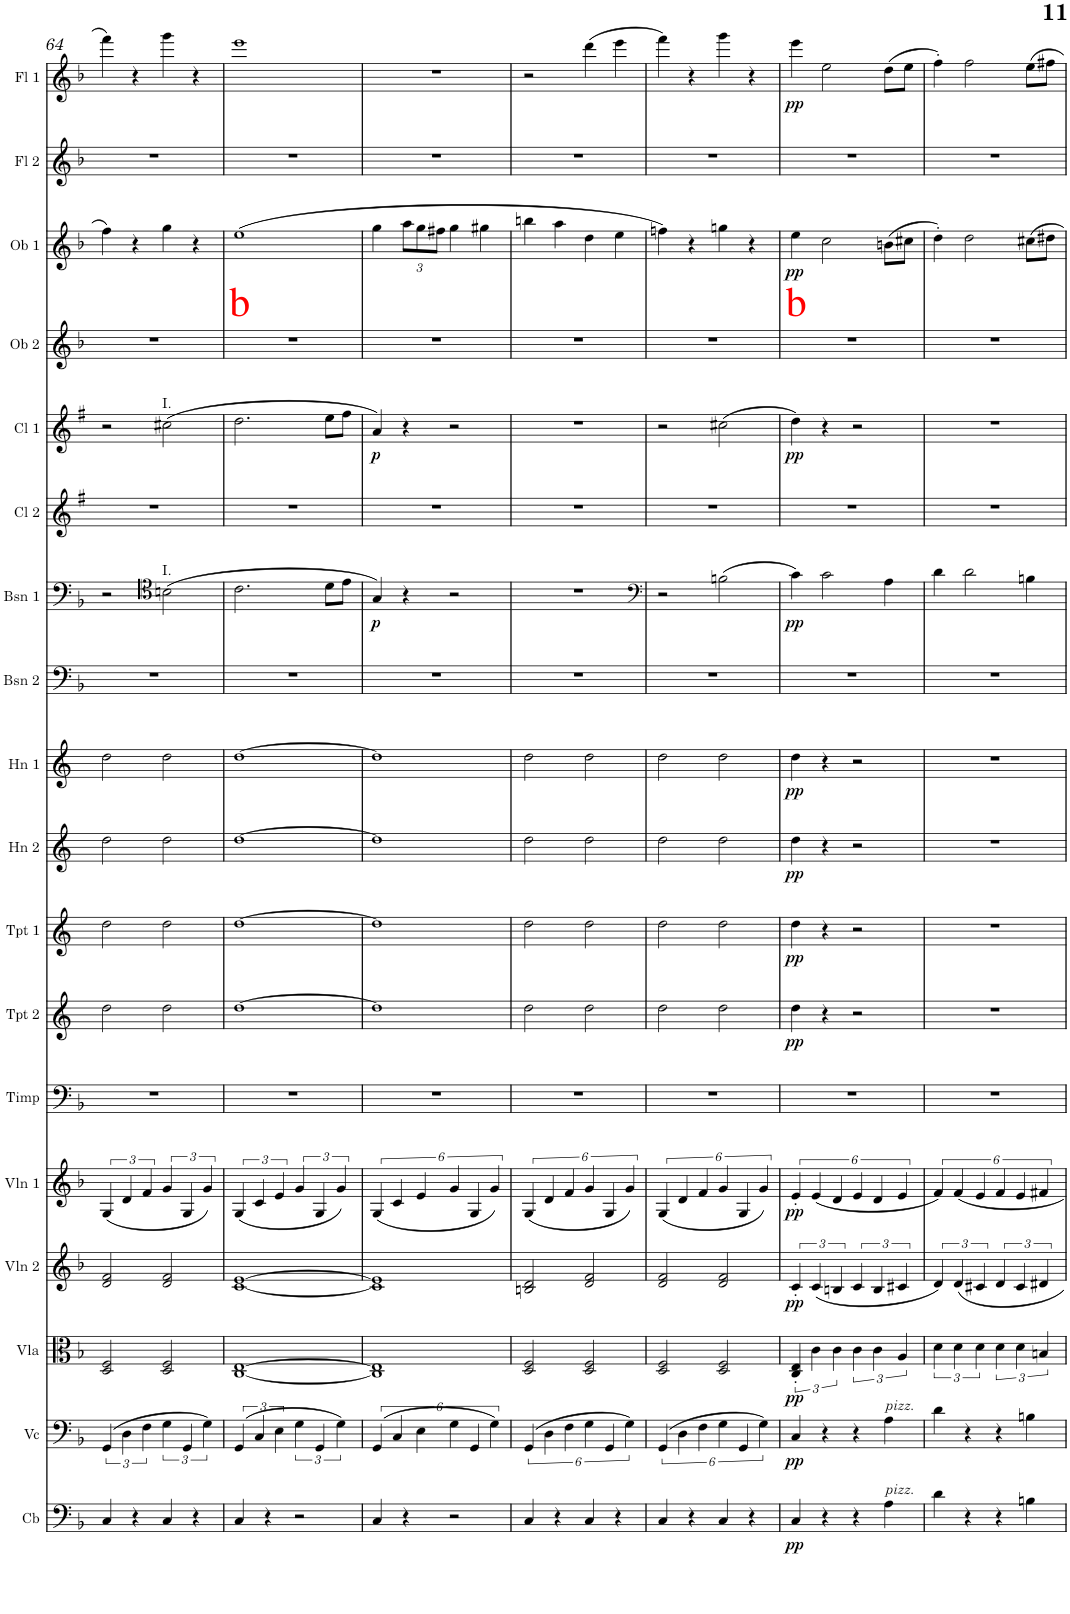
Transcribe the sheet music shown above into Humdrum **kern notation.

**kern	**dynam	**kern	**dynam	**kern	**dynam	**kern	**dynam	**kern	**dynam	**kern	**kern	**dynam	**kern	**dynam	**kern	**dynam	**kern	**dynam	**kern	**kern	**dynam	**kern	**kern	**dynam	**kern	**kern	**text	**dynam	**kern	**kern	**dynam
*part18	*part18	*part17	*part17	*part16	*part16	*part15	*part15	*part14	*part14	*part13	*part12	*part12	*part11	*part11	*part10	*part10	*part9	*part9	*part8	*part7	*part7	*part6	*part5	*part5	*part4	*part3	*part3	*part3	*part2	*part1	*part1
*staff18	*staff18	*staff17	*staff17	*staff16	*staff16	*staff15	*staff15	*staff14	*staff14	*staff13	*staff12	*staff12	*staff11	*staff11	*staff10	*staff10	*staff9	*staff9	*staff8	*staff7	*staff7	*staff6	*staff5	*staff5	*staff4	*staff3	*staff3	*staff3	*staff2	*staff1	*staff1
*I"Contrabass	*	*I"Violoncello	*	*I"Viola	*	*I"Violin 2	*	*I"Violin 1	*	*I"Timpani	*I"F Trumpet 2	*	*I"F Trumpet 1	*	*I"F Horn 2	*	*I"F Horn 1	*	*I"Bassoon 2	*I"Bassoon 1	*	*I"Bb Clarinet 2	*I"Bb Clarinet 1	*	*I"Oboe 2	*I"Oboe 1	*	*	*I"Flute 2	*I"Flute 1	*
*I'Cb	*	*I'Vc	*	*I'Vla	*	*I'Vln 2	*	*I'Vln 1	*	*I'Timp	*I'Tpt 2	*	*I'Tpt 1	*	*I'Hn 2	*	*I'Hn 1	*	*I'Bsn 2	*I'Bsn 1	*	*I'Cl 2	*I'Cl 1	*	*I'Ob 2	*I'Ob 1	*	*	*I'Fl 2	*I'Fl 1	*
!!LO:PB:g=z
*clefF4	*	*clefF4	*	*clefC3	*	*clefG2	*	*clefG2	*	*clefF4	*clefG2	*	*clefG2	*	*clefG2	*	*clefG2	*	*clefF4	*clefF4	*	*clefG2	*clefG2	*	*clefG2	*clefG2	*	*	*clefG2	*clefG2	*
*Trd7c12	*	*	*	*	*	*	*	*	*	*	*Trd-3c-5	*	*Trd-3c-5	*	*Trd4c7	*	*Trd4c7	*	*	*	*	*Trd1c2	*Trd1c2	*	*	*	*	*	*	*	*
*k[b-]	*	*k[b-]	*	*k[b-]	*	*k[b-]	*	*k[b-]	*	*k[b-]	*k[]	*	*k[]	*	*k[]	*	*k[]	*	*k[b-]	*k[b-]	*	*k[f#]	*k[f#]	*	*k[b-]	*k[b-]	*	*	*k[b-]	*k[b-]	*
*M2/2	*	*M2/2	*	*M2/2	*	*M2/2	*	*M2/2	*	*M2/2	*M2/2	*	*M2/2	*	*M2/2	*	*M2/2	*	*M2/2	*M2/2	*	*M2/2	*M2/2	*	*M2/2	*M2/2	*	*	*M2/2	*M2/2	*
*met(c|)	*	*met(c|)	*	*met(c|)	*	*met(c|)	*	*met(c|)	*	*met(c|)	*met(c|)	*	*met(c|)	*	*met(c|)	*	*met(c|)	*	*met(c|)	*met(c|)	*	*met(c|)	*met(c|)	*	*met(c|)	*met(c|)	*	*	*met(c|)	*met(c|)	*
=64	=64	=64	=64	=64	=64	=64	=64	=64	=64	=64	=64	=64	=64	=64	=64	=64	=64	=64	=64	=64	=64	=64	=64	=64	=64	=64	=64	=64	=64	=64	=64
4C/	.	(6GG/	.	2D/ 2F/	.	2d/ 2f/	.	(6G/	.	1r	2dd\	.	2dd\	.	2dd\	.	2dd\	.	1r	2r	.	1r	2r	.	1r	4ff\	.	.	1r	4fff\	.
.	.	6D\	.	.	.	.	.	6d/	.	.	.	.	.	.	.	.	.	.	.	.	.	.	.	.	.	.	.	.	.	.	.
4r	.	.	.	.	.	.	.	.	.	.	.	.	.	.	.	.	.	.	.	.	.	.	.	.	.	4r	.	.	.	4r	.
.	.	6F\	.	.	.	.	.	6f/	.	.	.	.	.	.	.	.	.	.	.	.	.	.	.	.	.	.	.	.	.	.	.
*	*	*	*	*	*	*	*	*	*	*	*	*	*	*	*	*	*	*	*	*clefC4	*	*	*	*	*	*	*	*	*	*	*
!	!	!	!	!	!	!	!	!	!	!	!	!	!	!	!	!	!	!	!	!	!	!	!LO:TX:a:t=I.	!	!	!	!	!	!	!	!
!	!	!	!	!	!	!	!	!	!	!	!	!	!	!	!	!	!	!	!	!LO:TX:a:t=I.	!	!	!	!	!	!	!	!	!	!	!
4C/	.	6G\	.	2D/ 2F/	.	2d/ 2f/	.	6g/	.	.	2dd\	.	2dd\	.	2dd\	.	2dd\	.	.	(2Bn\	.	.	(2cc#X\	.	.	4gg\	.	.	.	4ggg\	.
.	.	6GG/	.	.	.	.	.	6G/	.	.	.	.	.	.	.	.	.	.	.	.	.	.	.	.	.	.	.	.	.	.	.
4r	.	.	.	.	.	.	.	.	.	.	.	.	.	.	.	.	.	.	.	.	.	.	.	.	.	4r	.	.	.	4r	.
.	.	6G\)	.	.	.	.	.	6g/)	.	.	.	.	.	.	.	.	.	.	.	.	.	.	.	.	.	.	.	.	.	.	.
=65	=65	=65	=65	=65	=65	=65	=65	=65	=65	=65	=65	=65	=65	=65	=65	=65	=65	=65	=65	=65	=65	=65	=65	=65	=65	=65	=65	=65	=65	=65	=65
!	!	!	!	!	!	!	!	!	!	!	!	!	!	!	!	!	!	!	!	!	!	!	!	!	!	!	!LO:LY:b:color=#FF0000	!	!	!	!
4C/	.	(6GG/	.	[1C [1E	.	[1c [1e	.	(6G/	.	1r	[1dd	.	[1dd	.	[1dd	.	[1dd	.	1r	2.c\	.	1r	2.dd\	.	1r	(1ee	b	.	1r	1eee	.
.	.	6C/	.	.	.	.	.	6c/	.	.	.	.	.	.	.	.	.	.	.	.	.	.	.	.	.	.	.	.	.	.	.
4r	.	.	.	.	.	.	.	.	.	.	.	.	.	.	.	.	.	.	.	.	.	.	.	.	.	.	.	.	.	.	.
.	.	6E\	.	.	.	.	.	6e/	.	.	.	.	.	.	.	.	.	.	.	.	.	.	.	.	.	.	.	.	.	.	.
2r	.	6G\	.	.	.	.	.	6g/	.	.	.	.	.	.	.	.	.	.	.	.	.	.	.	.	.	.	.	.	.	.	.
.	.	6GG/	.	.	.	.	.	6G/	.	.	.	.	.	.	.	.	.	.	.	.	.	.	.	.	.	.	.	.	.	.	.
.	.	.	.	.	.	.	.	.	.	.	.	.	.	.	.	.	.	.	.	8d\L	.	.	8ee\L	.	.	.	.	.	.	.	.
.	.	6G\)	.	.	.	.	.	6g/)	.	.	.	.	.	.	.	.	.	.	.	.	.	.	.	.	.	.	.	.	.	.	.
.	.	.	.	.	.	.	.	.	.	.	.	.	.	.	.	.	.	.	.	8e\J	.	.	8ff#\J	.	.	.	.	.	.	.	.
=66	=66	=66	=66	=66	=66	=66	=66	=66	=66	=66	=66	=66	=66	=66	=66	=66	=66	=66	=66	=66	=66	=66	=66	=66	=66	=66	=66	=66	=66	=66	=66
!	!	!	!	!	!	!	!	!	!	!	!	!	!	!	!	!	!	!	!	!	!LO:DY:b	!	!	!LO:DY:b	!	!	!	!	!	!	!
4C/	.	(6GG/	.	1C] 1E]	.	1c] 1e]	.	(6G/	.	1r	1dd]	.	1dd]	.	1dd]	.	1dd]	.	1r	4G/)	p	1r	4a/)	p	1r	4gg\	.	.	1r	1r	.
.	.	6C/	.	.	.	.	.	6c/	.	.	.	.	.	.	.	.	.	.	.	.	.	.	.	.	.	.	.	.	.	.	.
*	*	*	*	*	*	*	*	*	*	*	*	*	*	*	*	*	*	*	*	*	*	*	*	*	*	*Xbrackettup	*	*	*	*	*
4r	.	.	.	.	.	.	.	.	.	.	.	.	.	.	.	.	.	.	.	4r	.	.	4r	.	.	12aa\L	.	.	.	.	.
.	.	6E\	.	.	.	.	.	6e/	.	.	.	.	.	.	.	.	.	.	.	.	.	.	.	.	.	12gg\	.	.	.	.	.
.	.	.	.	.	.	.	.	.	.	.	.	.	.	.	.	.	.	.	.	.	.	.	.	.	.	12ff#X\J	.	.	.	.	.
2r	.	6G\	.	.	.	.	.	6g/	.	.	.	.	.	.	.	.	.	.	.	2r	.	.	2r	.	.	4gg\	.	.	.	.	.
.	.	6GG/	.	.	.	.	.	6G/	.	.	.	.	.	.	.	.	.	.	.	.	.	.	.	.	.	.	.	.	.	.	.
.	.	.	.	.	.	.	.	.	.	.	.	.	.	.	.	.	.	.	.	.	.	.	.	.	.	4gg#X\	.	.	.	.	.
.	.	6G\)	.	.	.	.	.	6g/)	.	.	.	.	.	.	.	.	.	.	.	.	.	.	.	.	.	.	.	.	.	.	.
=67	=67	=67	=67	=67	=67	=67	=67	=67	=67	=67	=67	=67	=67	=67	=67	=67	=67	=67	=67	=67	=67	=67	=67	=67	=67	=67	=67	=67	=67	=67	=67
4C/	.	(6GG/	.	2D/ 2F/	.	2Bn/ 2d/	.	(6G/	.	1r	2dd\	.	2dd\	.	2dd\	.	2dd\	.	1r	1r	.	1r	1r	.	1r	4bbn\	.	.	1r	2r	.
.	.	6D\	.	.	.	.	.	6d/	.	.	.	.	.	.	.	.	.	.	.	.	.	.	.	.	.	.	.	.	.	.	.
4r	.	.	.	.	.	.	.	.	.	.	.	.	.	.	.	.	.	.	.	.	.	.	.	.	.	4aa\	.	.	.	.	.
.	.	6F\	.	.	.	.	.	6f/	.	.	.	.	.	.	.	.	.	.	.	.	.	.	.	.	.	.	.	.	.	.	.
4C/	.	6G\	.	2D/ 2F/	.	2d/ 2f/	.	6g/	.	.	2dd\	.	2dd\	.	2dd\	.	2dd\	.	.	.	.	.	.	.	.	4dd\	.	.	.	(4ddd\	.
.	.	6GG/	.	.	.	.	.	6G/	.	.	.	.	.	.	.	.	.	.	.	.	.	.	.	.	.	.	.	.	.	.	.
4r	.	.	.	.	.	.	.	.	.	.	.	.	.	.	.	.	.	.	.	.	.	.	.	.	.	4ee\	.	.	.	4eee\	.
.	.	6G\)	.	.	.	.	.	6g/)	.	.	.	.	.	.	.	.	.	.	.	.	.	.	.	.	.	.	.	.	.	.	.
=68	=68	=68	=68	=68	=68	=68	=68	=68	=68	=68	=68	=68	=68	=68	=68	=68	=68	=68	=68	=68	=68	=68	=68	=68	=68	=68	=68	=68	=68	=68	=68
*	*	*	*	*	*	*	*	*	*	*	*	*	*	*	*	*	*	*	*	*clefF4	*	*	*	*	*	*	*	*	*	*	*
4C/	.	(6GG/	.	2D/ 2F/	.	2d/ 2f/	.	(6G/	.	1r	2dd\	.	2dd\	.	2dd\	.	2dd\	.	1r	2r	.	1r	2r	.	1r	4ffn\)	.	.	1r	4fff\)	.
.	.	6D\	.	.	.	.	.	6d/	.	.	.	.	.	.	.	.	.	.	.	.	.	.	.	.	.	.	.	.	.	.	.
4r	.	.	.	.	.	.	.	.	.	.	.	.	.	.	.	.	.	.	.	.	.	.	.	.	.	4r	.	.	.	4r	.
.	.	6F\	.	.	.	.	.	6f/	.	.	.	.	.	.	.	.	.	.	.	.	.	.	.	.	.	.	.	.	.	.	.
4C/	.	6G\	.	2D/ 2F/	.	2d/ 2f/	.	6g/	.	.	2dd\	.	2dd\	.	2dd\	.	2dd\	.	.	(2Bn\	.	.	(2cc#X\	.	.	4ggn\	.	.	.	4ggg\	.
.	.	6GG/	.	.	.	.	.	6G/	.	.	.	.	.	.	.	.	.	.	.	.	.	.	.	.	.	.	.	.	.	.	.
4r	.	.	.	.	.	.	.	.	.	.	.	.	.	.	.	.	.	.	.	.	.	.	.	.	.	4r	.	.	.	4r	.
.	.	6G\)	.	.	.	.	.	6g/)	.	.	.	.	.	.	.	.	.	.	.	.	.	.	.	.	.	.	.	.	.	.	.
=69	=69	=69	=69	=69	=69	=69	=69	=69	=69	=69	=69	=69	=69	=69	=69	=69	=69	=69	=69	=69	=69	=69	=69	=69	=69	=69	=69	=69	=69	=69	=69
!	!LO:DY:b	!	!LO:DY:b	!	!LO:DY:b	!	!LO:DY:b	!	!LO:DY:b	!	!	!LO:DY:b	!	!LO:DY:b	!	!LO:DY:b	!	!LO:DY:b	!	!	!LO:DY:b	!	!	!LO:DY:b	!	!	!LO:LY:b:color=#FF0000	!LO:DY:b	!	!	!LO:DY:b
4C/	pp	4C/	pp	6C/' 6E/'	pp	6c'/	pp	6e'/	pp	1r	4dd\	pp	4dd\	pp	4dd\	pp	4dd\	pp	1r	4c\)	pp	1r	4dd\)	pp	1r	4ee\	b	pp	1r	4eee\	pp
.	.	.	.	6c\	.	(6c/	.	(6e/	.	.	.	.	.	.	.	.	.	.	.	.	.	.	.	.	.	.	.	.	.	.	.
4r	.	4r	.	.	.	.	.	.	.	.	4r	.	4r	.	4r	.	4r	.	.	2c\	.	.	4r	.	.	2cc\	.	.	.	2ee\	.
.	.	.	.	6c\	.	6Bn/	.	6d/	.	.	.	.	.	.	.	.	.	.	.	.	.	.	.	.	.	.	.	.	.	.	.
4r	.	4r	.	6c\	.	6c/	.	6e/	.	.	2r	.	2r	.	2r	.	2r	.	.	.	.	.	2r	.	.	.	.	.	.	.	.
.	.	.	.	6c\	.	6B/	.	6d/	.	.	.	.	.	.	.	.	.	.	.	.	.	.	.	.	.	.	.	.	.	.	.
!	!	!LO:TX:a:i:t=pizz.	!	!	!	!	!	!	!	!	!	!	!	!	!	!	!	!	!	!	!	!	!	!	!	!	!	!	!	!	!
!LO:TX:a:i:t=pizz.	!	!	!	!	!	!	!	!	!	!	!	!	!	!	!	!	!	!	!	!	!	!	!	!	!	!	!	!	!	!	!
4A\	.	4A\	.	.	.	.	.	.	.	.	.	.	.	.	.	.	.	.	.	4A\	.	.	.	.	.	(8bn\L	.	.	.	(8dd\L	.
.	.	.	.	6A/	.	6c#X/	.	6e/	.	.	.	.	.	.	.	.	.	.	.	.	.	.	.	.	.	.	.	.	.	.	.
.	.	.	.	.	.	.	.	.	.	.	.	.	.	.	.	.	.	.	.	.	.	.	.	.	.	8cc#X\J	.	.	.	8ee\J	.
=70	=70	=70	=70	=70	=70	=70	=70	=70	=70	=70	=70	=70	=70	=70	=70	=70	=70	=70	=70	=70	=70	=70	=70	=70	=70	=70	=70	=70	=70	=70	=70
4d\	.	4d\	.	6d\	.	6d/)	.	6f/)	.	1r	1r	.	1r	.	1r	.	1r	.	1r	4d\	.	1r	1r	.	1r	4dd'\)	.	.	1r	4ff'\)	.
.	.	.	.	6d\	.	6d/	.	6f/	.	.	.	.	.	.	.	.	.	.	.	.	.	.	.	.	.	.	.	.	.	.	.
4r	.	4r	.	.	.	.	.	.	.	.	.	.	.	.	.	.	.	.	.	2d\	.	.	.	.	.	2dd\	.	.	.	2ff\	.
.	.	.	.	6d\	.	6c#X/	.	6e/	.	.	.	.	.	.	.	.	.	.	.	.	.	.	.	.	.	.	.	.	.	.	.
4r	.	4r	.	6d\	.	6d/	.	6f/	.	.	.	.	.	.	.	.	.	.	.	.	.	.	.	.	.	.	.	.	.	.	.
.	.	.	.	6d\	.	6c#/	.	6e/	.	.	.	.	.	.	.	.	.	.	.	.	.	.	.	.	.	.	.	.	.	.	.
4Bn\	.	4Bn\	.	.	.	.	.	.	.	.	.	.	.	.	.	.	.	.	.	4Bn\	.	.	.	.	.	8cc#X\L	.	.	.	8ee\L	.
.	.	.	.	6Bn/	.	6d#X/	.	6f#X/	.	.	.	.	.	.	.	.	.	.	.	.	.	.	.	.	.	.	.	.	.	.	.
.	.	.	.	.	.	.	.	.	.	.	.	.	.	.	.	.	.	.	.	.	.	.	.	.	.	8dd#X\J	.	.	.	8ff#X\J	.
=	=	=	=	=	=	=	=	=	=	=	=	=	=	=	=	=	=	=	=	=	=	=	=	=	=	=	=	=	=	=	=
*-	*-	*-	*-	*-	*-	*-	*-	*-	*-	*-	*-	*-	*-	*-	*-	*-	*-	*-	*-	*-	*-	*-	*-	*-	*-	*-	*-	*-	*-	*-	*-
